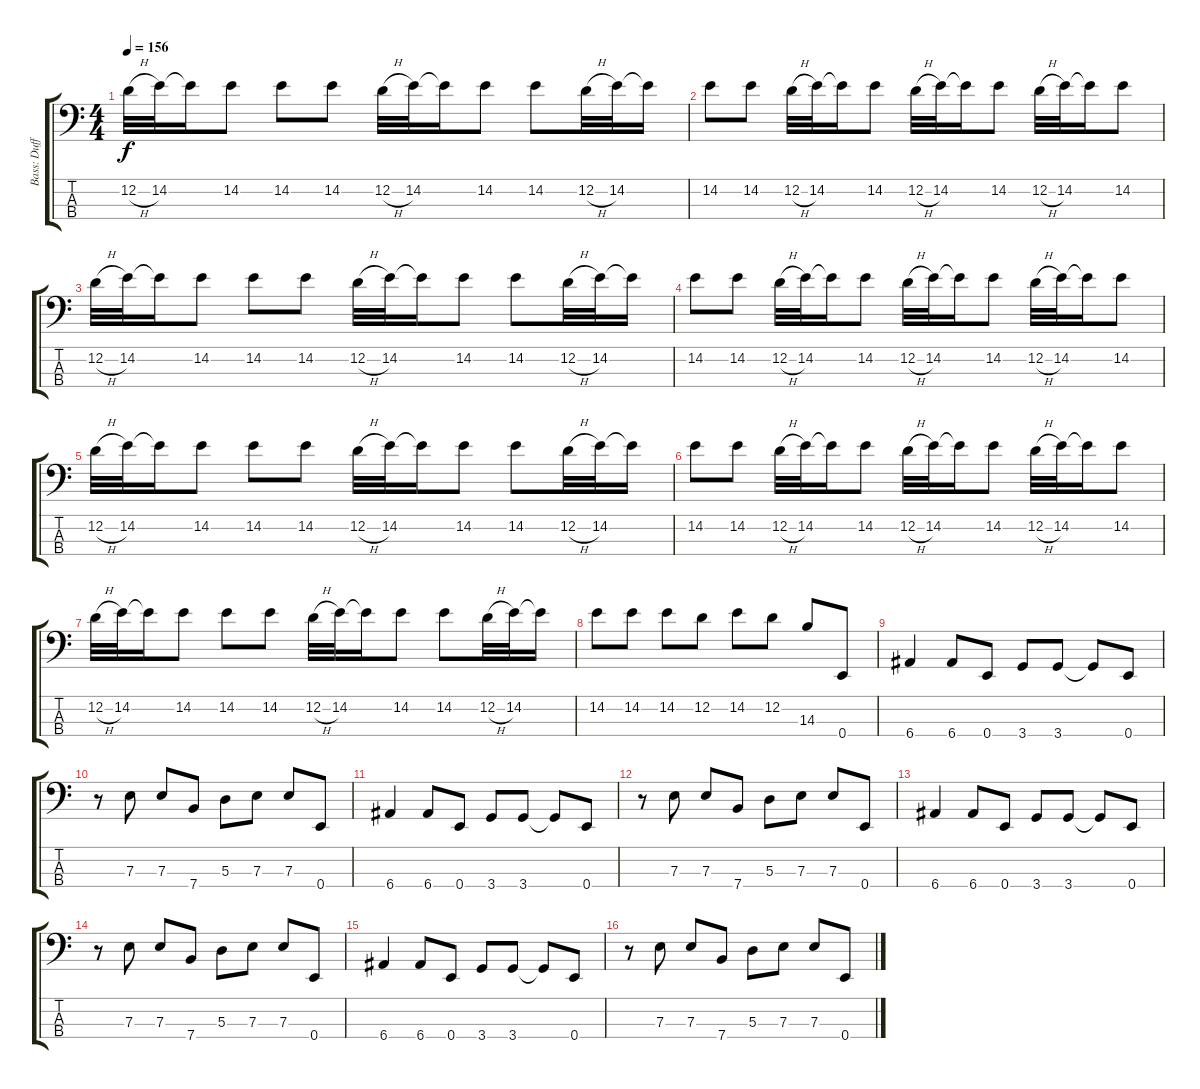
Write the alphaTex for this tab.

\track ("Bass: Duff" "Bass: Duff") {instrument electricbassfinger}
\staff {score tabs}
\tuning (G2 D2 A1 E1) {hide}
\ts (4 4)
\tempo 156
\clef f4
\ks c
12.2{h}.32{dy f instrument electricbassfinger} 14.2.32 14.2{t}.16 14.2.8 14.2.8 14.2.8 12.2{h}.32 14.2.32 14.2{t}.16 14.2.8 14.2.8 12.2{h}.32 14.2.32 14.2{t}.16 |
14.2.8 14.2.8 12.2{h}.32 14.2.32 14.2{t}.16 14.2.8 12.2{h}.32 14.2.32 14.2{t}.16 14.2.8 12.2{h}.32 14.2.32 14.2{t}.16 14.2.8 |
12.2{h}.32 14.2.32 14.2{t}.16 14.2.8 14.2.8 14.2.8 12.2{h}.32 14.2.32 14.2{t}.16 14.2.8 14.2.8 12.2{h}.32 14.2.32 14.2{t}.16 |
14.2.8 14.2.8 12.2{h}.32 14.2.32 14.2{t}.16 14.2.8 12.2{h}.32 14.2.32 14.2{t}.16 14.2.8 12.2{h}.32 14.2.32 14.2{t}.16 14.2.8 |
12.2{h}.32 14.2.32 14.2{t}.16 14.2.8 14.2.8 14.2.8 12.2{h}.32 14.2.32 14.2{t}.16 14.2.8 14.2.8 12.2{h}.32 14.2.32 14.2{t}.16 |
14.2.8 14.2.8 12.2{h}.32 14.2.32 14.2{t}.16 14.2.8 12.2{h}.32 14.2.32 14.2{t}.16 14.2.8 12.2{h}.32 14.2.32 14.2{t}.16 14.2.8 |
12.2{h}.32 14.2.32 14.2{t}.16 14.2.8 14.2.8 14.2.8 12.2{h}.32 14.2.32 14.2{t}.16 14.2.8 14.2.8 12.2{h}.32 14.2.32 14.2{t}.16 |
14.2.8 14.2.8 14.2.8 12.2.8 14.2.8 12.2.8 14.3.8 0.4.8 |
6.4.4 6.4.8 0.4.8 3.4.8 3.4.8 3.4{t}.8 0.4.8 |
r.8 7.3.8 7.3.8 7.4.8 5.3.8 7.3.8 7.3.8 0.4.8 |
6.4.4 6.4.8 0.4.8 3.4.8 3.4.8 3.4{t}.8 0.4.8 |
r.8 7.3.8 7.3.8 7.4.8 5.3.8 7.3.8 7.3.8 0.4.8 |
6.4.4 6.4.8 0.4.8 3.4.8 3.4.8 3.4{t}.8 0.4.8 |
r.8 7.3.8 7.3.8 7.4.8 5.3.8 7.3.8 7.3.8 0.4.8 |
6.4.4 6.4.8 0.4.8 3.4.8 3.4.8 3.4{t}.8 0.4.8 |
r.8 7.3.8 7.3.8 7.4.8 5.3.8 7.3.8 7.3.8 0.4.8
